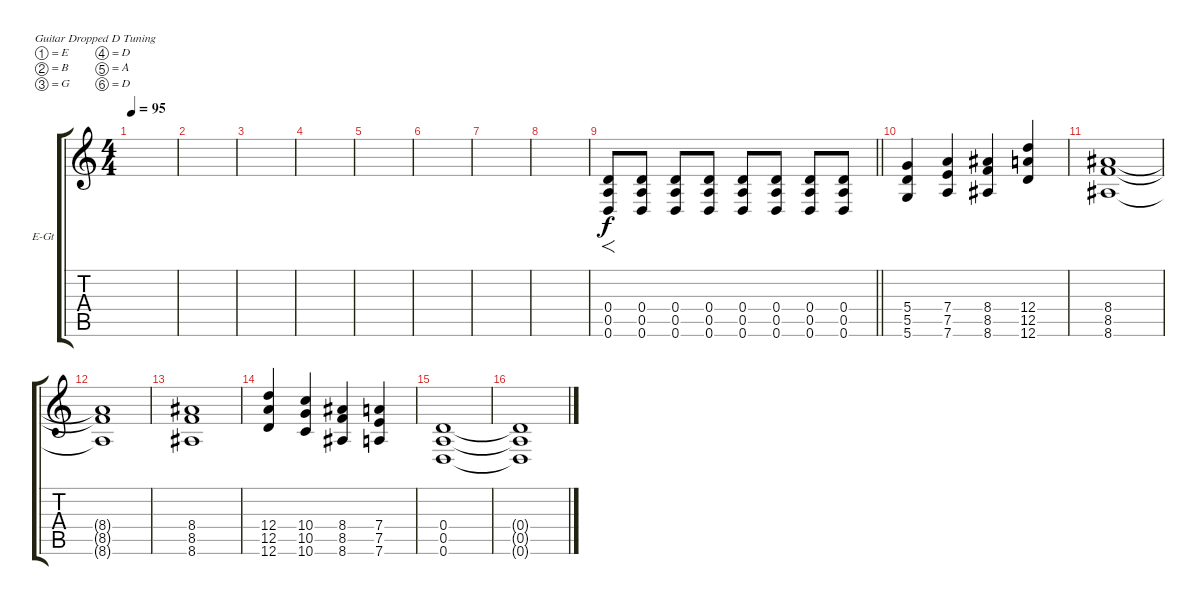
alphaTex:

\bracketExtendMode groupsimilarinstruments
\firstSystemTrackNameOrientation horizontal
\otherSystemsTrackNameOrientation horizontal
\track ("Pat" "E-Gt") {instrument distortionguitar}
\staff {score tabs}
\tuning (E4 B3 G3 D3 A2 D2)
\ts (4 4)
\tempo 95
\clef g2
\ks c
|
|
|
|
|
|
|
|
\barLineRight lightlight
(0.6 0.5 0.4).8{f} (0.6 0.4 0.5).8 (0.6 0.4 0.5).8 (0.6 0.4 0.5).8 (0.6 0.4 0.5).8 (0.6 0.4 0.5).8 (0.6 0.4 0.5).8 (0.6 0.4 0.5).8 |
(5.6 5.5 5.4).4 (7.4 7.5 7.6).4 (8.6 8.5 8.4).4 (12.4 12.5 12.6).4 |
(8.6 8.5 8.4).1 |
(8.4{t} 8.5{t} 8.6{t}).1 |
(8.6 8.5 8.4).1 |
(12.6 12.5 12.4).4 (10.4 10.5 10.6).4 (8.6 8.5 8.4).4 (7.4 7.5 7.6).4 |
(0.6 0.5 0.4).1 |
(0.4{t} 0.5{t} 0.6{t}).1
